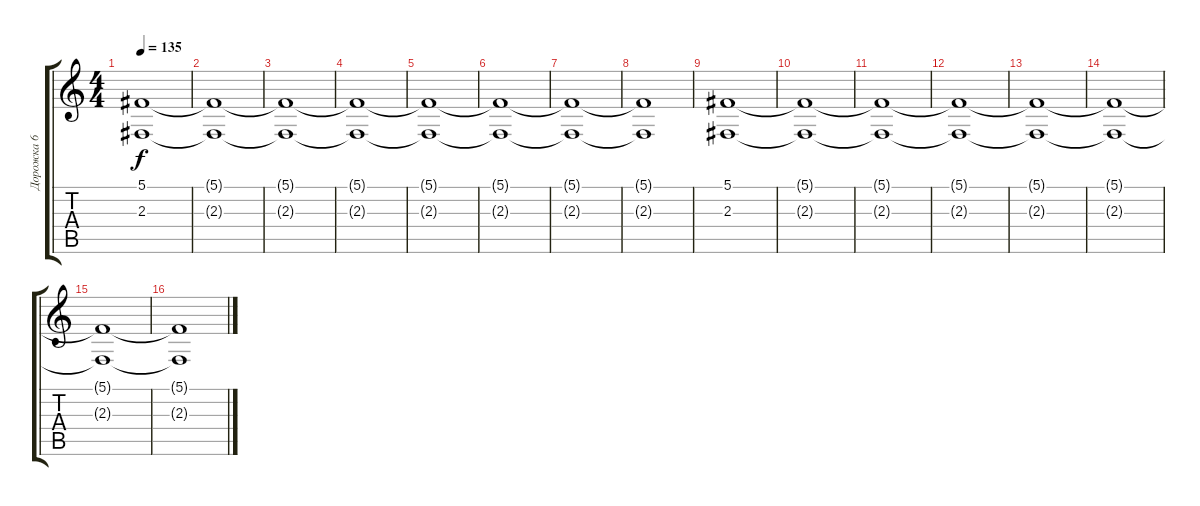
\track ("Дорожка 6" "Дорожка 6") {instrument tremolostrings}
\staff {score tabs}
\tuning (Db4 Ab3 E3 B2 Gb2 Db2) {hide}
\ts (4 4)
\tempo 135
\clef g2
\ks c
(5.1 2.3).1{dy f} |
(5.1{t} 2.3{t}).1 |
(5.1{t} 2.3{t}).1 |
(5.1{t} 2.3{t}).1 |
(5.1{t} 2.3{t}).1 |
(5.1{t} 2.3{t}).1 |
(5.1{t} 2.3{t}).1 |
(5.1{t} 2.3{t}).1 |
(5.1 2.3).1 |
(5.1{t} 2.3{t}).1 |
(5.1{t} 2.3{t}).1 |
(5.1{t} 2.3{t}).1 |
(5.1{t} 2.3{t}).1 |
(5.1{t} 2.3{t}).1 |
(5.1{t} 2.3{t}).1 |
(5.1{t} 2.3{t}).1
